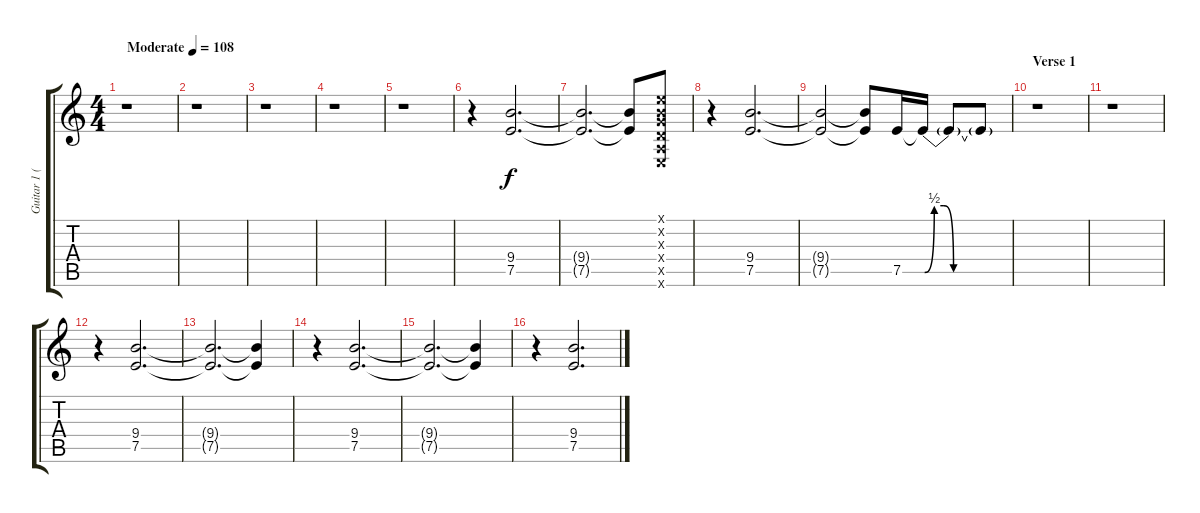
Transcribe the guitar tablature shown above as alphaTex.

\track ("Guitar 1 (Josh Klinghoffer)" "Guitar 1 (") {instrument overdrivenguitar}
\staff {score tabs}
\tuning (E4 B3 G3 D3 A2 E2) {hide}
\ts (4 4)
\tempo (108 "Moderate")
\clef g2
\ks c
r.1{dy f instrument overdrivenguitar} |
r.1 |
r.1 |
r.1 |
r.1 |
r.4 (9.4 7.5).2{d} |
(9.4{t} 7.5{t}).2{d} (9.4{t} 7.5{t}).8 (0.1{x} 0.2{x} 0.3{x} 0.4{x} 0.5{x} 0.6{x}).8 |
r.4 (9.4 7.5).2{d} |
(9.4{t} 7.5{t}).2 (9.4{t} 7.5{t}).8 7.5.16 7.5{be (custom 0 0 10 2 20 2 30 0 60 0) t}.16 7.5{t}.8 7.5{be (hold 0 0 60 0) t}.8 |
\section ("" "Verse 1")
r.1 |
r.1 |
r.4 (9.4 7.5).2{d} |
(9.4{t} 7.5{t}).2{d} (9.4{t} 7.5{t}).4 |
r.4 (9.4 7.5).2{d} |
(9.4{t} 7.5{t}).2{d} (9.4{t} 7.5{t}).4 |
r.4 (9.4 7.5).2{d}
